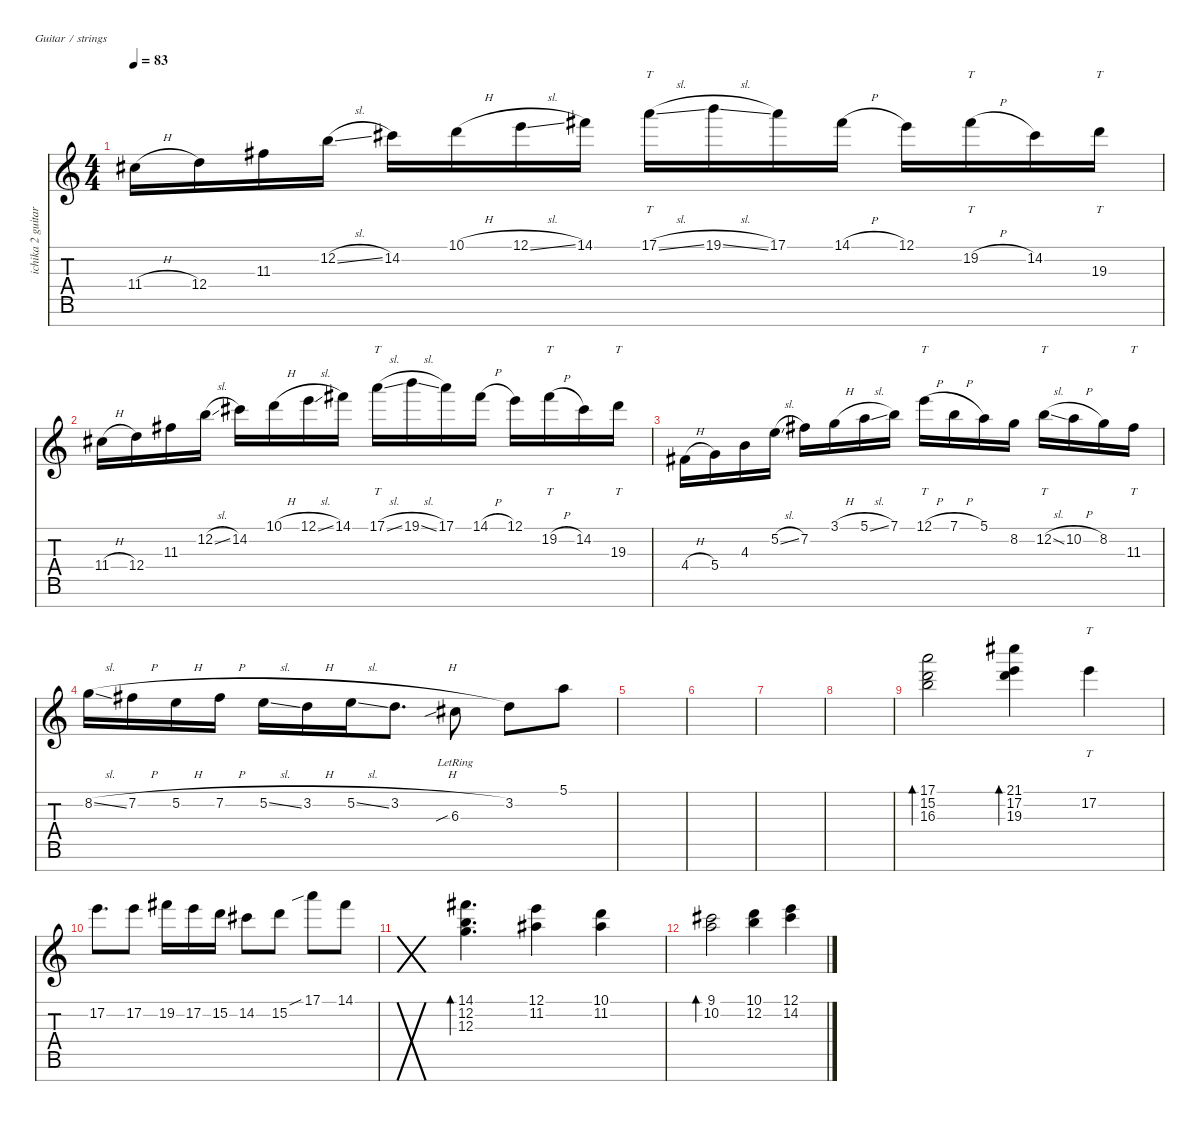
\defaultSystemsLayout 4
\hideDynamics
\bracketExtendMode nobrackets
\track ("Clean Guitar" "ichika 2 guitar") {instrument electricguitarclean}
\staff {score tabs}
\tuning (E4 B3 G3 D3 A2 E2 B1)
\ts (4 4)
\tempo 83
\clef g2
\ks c
11.4{h acc #}.16{dy mf beam Down} 12.4.16{beam Down} 11.3{acc #}.16{beam Down} 12.2{sl}.16{beam Down} 14.2{acc #}.16{beam Down} 10.1{h}.16{beam Down} 12.1{sl}.16{beam Down} 14.1{acc #}.16{beam Down} 17.1{sl}.16{tt beam Down} 19.1{sl}.16{beam Down} 17.1.16{beam Down} 14.1{h acc #}.16{beam Down} 12.1.16{beam Down} 19.2{h acc #}.16{tt beam Down} 14.2{acc #}.16{beam Down} 19.3.16{tt beam Down} |
11.4{h acc #}.16{beam Down} 12.4.16{beam Down} 11.3{acc #}.16{beam Down} 12.2{sl}.16{beam Down} 14.2{acc #}.16{beam Down} 10.1{h}.16{beam Down} 12.1{sl}.16{beam Down} 14.1{acc #}.16{beam Down} 17.1{sl}.16{tt beam Down} 19.1{sl}.16{beam Down} 17.1.16{beam Down} 14.1{h acc #}.16{beam Down} 12.1.16{beam Down} 19.2{h acc #}.16{tt beam Down} 14.2{acc #}.16{beam Down} 19.3.16{tt beam Down} |
4.4{h acc #}.16{beam Down} 5.4.16{beam Down} 4.3.16{beam Down} 5.2{sl}.16{beam Down} 7.2{acc #}.16{beam Down} 3.1{h}.16{beam Down} 5.1{sl}.16{beam Down} 7.1.16{beam Down} 12.1{h}.16{tt beam Down} 7.1{h}.16{beam Down} 5.1.16{beam Down} 8.2.16{beam Down} 12.2{sl}.16{tt beam Down} 10.2{h}.16{beam Down} 8.2.16{beam Down} 11.3{acc #}.16{tt beam Down} |
8.2{sl}.16{beam Down} 7.2{h acc #}.16{beam Down} 5.2{h}.16{beam Down} 7.2{h acc #}.16{beam Down} 5.2{sl}.16{beam Down} 3.2{h}.16{beam Down} 5.2{sl}.16{beam Down} 3.2{h}.8{d beam Down} 6.3{sib lr acc #}.8{beam Down} 3.2.8{beam Down} 5.1.8{beam Down} |
|
|
|
|
(17.1 15.2 16.3).2{bd 139 beam Down} (17.2 21.1{acc #} 19.3).4{bd 138 beam Down} 17.2.4{tt beam Down} |
17.2.8{d beam Down} 17.2.8{beam Down} 19.2{acc #}.16{beam Down} 17.2.16{beam Down} 15.2.16{beam Down} 14.2{acc #}.8{beam Down} 15.2.8{beam Down} 17.1{sib}.8{beam Down} 14.1{acc #}.8{beam Down} |
().8{ds beam Down} (12.3 12.2 14.1{acc #}).4{d bd 137 beam Down} (11.2{acc #} 12.1).4{beam Down} (11.2{acc #} 10.1).4{beam Down} |
(9.1{acc #} 10.2).2{bd 136 beam Down} (10.1 12.2).4{beam Down} (14.2{acc #} 12.1).4{beam Down}
